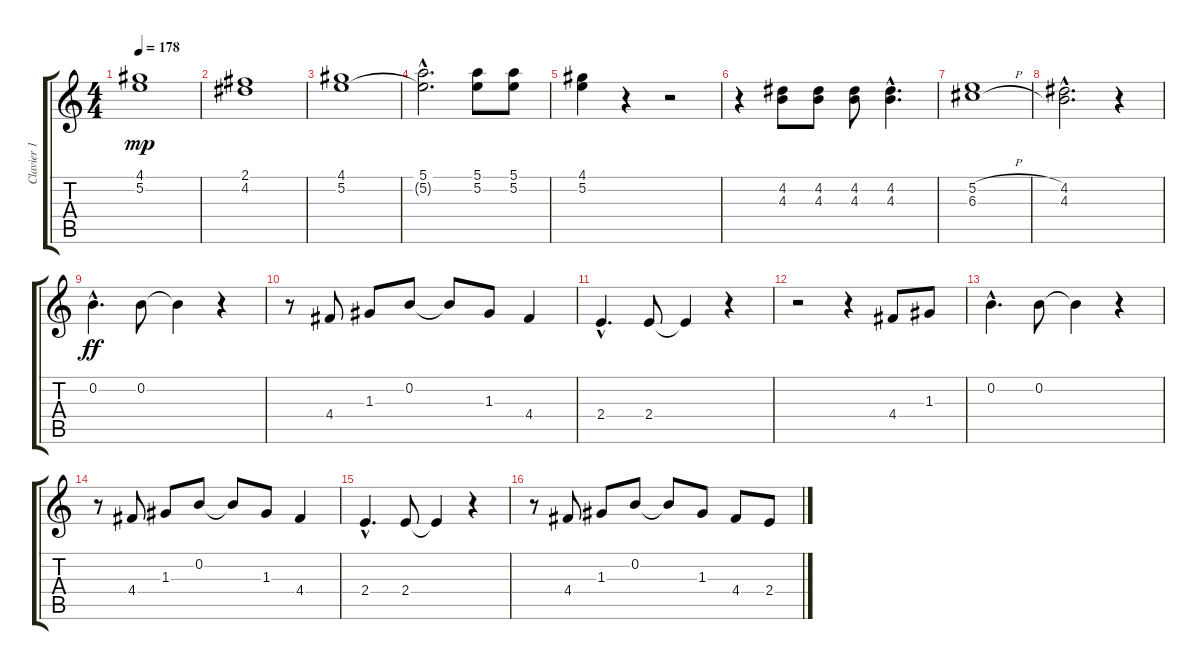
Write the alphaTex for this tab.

\track ("Clavier 1" "Clavier 1") {instrument accordion}
\staff {score tabs}
\tuning (E5 B4 G4 D4 A3 E3) {hide}
\ts (4 4)
\tempo 178
\clef g2
\ks c
(4.1{t} 5.2{t}).1{dy mp} |
(2.1 4.2).1 |
(4.1 5.2).1 |
(5.1{hac} 5.2{hac t}).2{d} (5.1 5.2).8 (5.1 5.2).8 |
(4.1 5.2).4 r.4 r.2 |
r.4 (4.2 4.3).8 (4.2 4.3).8 (4.2 4.3).8 (4.2{hac} 4.3{hac}).4{d} |
(5.2{h} 6.3{h}).1 |
(4.2{hac} 4.3{hac}).2{d} r.4 |
0.2{hac}.4{d dy ff} 0.2.8 0.2{t}.4 r.4 |
r.8 4.4.8 1.3.8 0.2.8 0.2{t}.8 1.3.8 4.4.4 |
2.4{hac}.4{d} 2.4.8 2.4{t}.4 r.4 |
r.2 r.4 4.4.8 1.3.8 |
0.2{hac}.4{d} 0.2.8 0.2{t}.4 r.4 |
r.8 4.4.8 1.3.8 0.2.8 0.2{t}.8 1.3.8 4.4.4 |
2.4{hac}.4{d} 2.4.8 2.4{t}.4 r.4 |
r.8 4.4.8 1.3.8 0.2.8 0.2{t}.8 1.3.8 4.4.8 2.4.8
